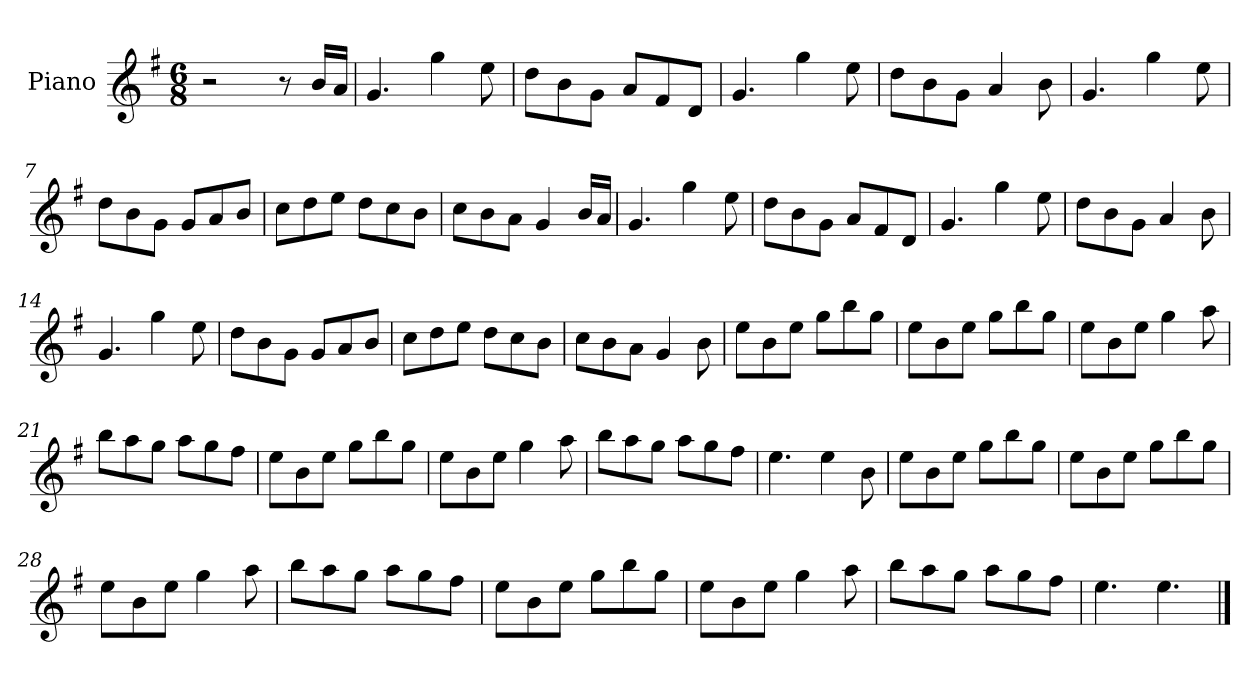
**kern
*part1
*staff1
*I"Piano
*I'Pno
*clefG2
*k[f#]
*M6/8
=1
2r
8r
16b/LL
16a/JJ
=2
4.g/
4gg\
8ee\
=3
8dd\L
8b\
8g\J
8a/L
8f#/
8d/J
=4
4.g/
4gg\
8ee\
=5
8dd\L
8b\
8g\J
4a/
8b\
=6
4.g/
4gg\
8ee\
=7
8dd\L
8b\
8g\J
8g/L
8a/
8b/J
=8
8cc\L
8dd\
8ee\J
8dd\L
8cc\
8b\J
=9
8cc\L
8b\
8a\J
4g/
16b/LL
16a/JJ
=10
4.g/
4gg\
8ee\
=11
8dd\L
8b\
8g\J
8a/L
8f#/
8d/J
=12
4.g/
4gg\
8ee\
=13
8dd\L
8b\
8g\J
4a/
8b\
=14
4.g/
4gg\
8ee\
=15
8dd\L
8b\
8g\J
8g/L
8a/
8b/J
=16
8cc\L
8dd\
8ee\J
8dd\L
8cc\
8b\J
=17
8cc\L
8b\
8a\J
4g/
8b\
=18
8ee\L
8b\
8ee\J
8gg\L
8bb\
8gg\J
=19
8ee\L
8b\
8ee\J
8gg\L
8bb\
8gg\J
=20
8ee\L
8b\
8ee\J
4gg\
8aa\
=21
8bb\L
8aa\
8gg\J
8aa\L
8gg\
8ff#\J
=22
8ee\L
8b\
8ee\J
8gg\L
8bb\
8gg\J
=23
8ee\L
8b\
8ee\J
4gg\
8aa\
=24
8bb\L
8aa\
8gg\J
8aa\L
8gg\
8ff#\J
=25
4.ee\
4ee\
8b\
=26
8ee\L
8b\
8ee\J
8gg\L
8bb\
8gg\J
=27
8ee\L
8b\
8ee\J
8gg\L
8bb\
8gg\J
=28
8ee\L
8b\
8ee\J
4gg\
8aa\
=29
8bb\L
8aa\
8gg\J
8aa\L
8gg\
8ff#\J
=30
8ee\L
8b\
8ee\J
8gg\L
8bb\
8gg\J
=31
8ee\L
8b\
8ee\J
4gg\
8aa\
=32
8bb\L
8aa\
8gg\J
8aa\L
8gg\
8ff#\J
=33
4.ee\
4.ee\
==
*-
